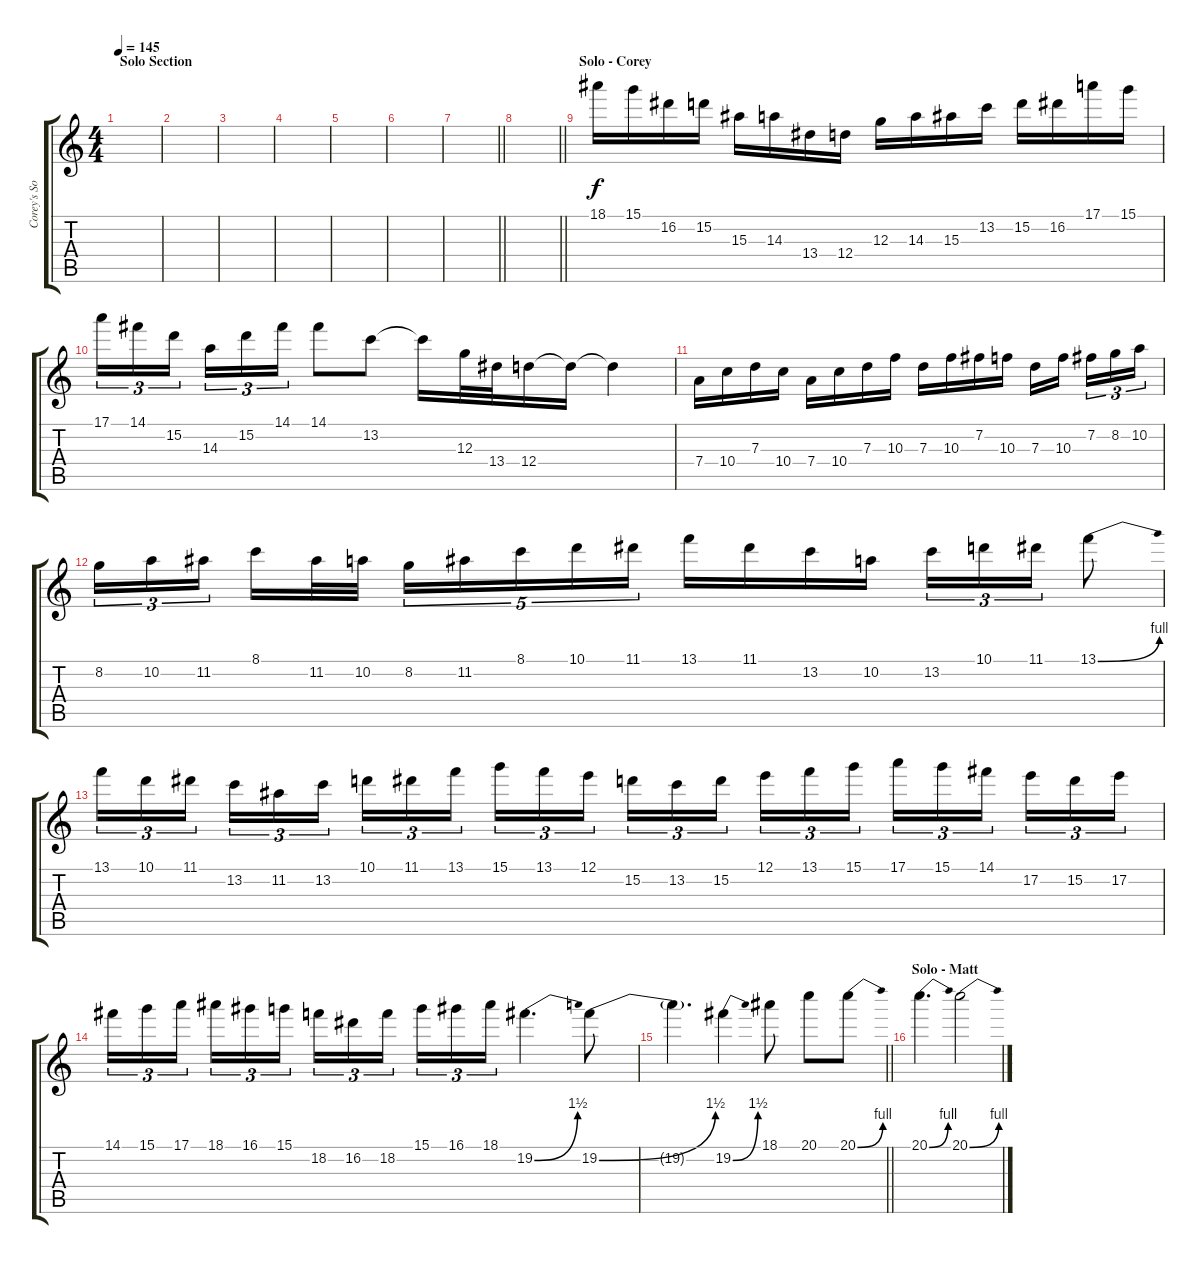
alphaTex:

\track ("Corey's Solo" "Corey's So") {instrument distortionguitar}
\staff {score tabs}
\tuning (E4 B3 G3 D3 A2 D2) {hide}
\ts (4 4)
\section ("" "Solo Section")
\tempo 145
\clef g2
\ks c
|
|
|
|
|
|
\barLineRight lightlight
|
\barLineRight lightlight
|
\section ("" "Solo - Corey")
18.1.16 15.1.16 16.2.16 15.2.16 15.3.16 14.3.16 13.4.16 12.4.16 12.3.16 14.3.16 15.3.16 13.2.16 15.2.16 16.2.16 17.1.16 15.1.16 |
17.1.16{tu (3 2)} 14.1.16{tu (3 2)} 15.2.16{tu (3 2) beam splitsecondary} 14.3.16{tu (3 2)} 15.2.16{tu (3 2)} 14.1.16{tu (3 2)} 14.1.8 13.2.8 13.2{t}.16 12.3.32 13.4.32 12.4.16 12.4{t}.16 12.4{t}.4 |
7.4.16{dy f} 10.4.16 7.3.16 10.4.16 7.4.16 10.4.16 7.3.16 10.3.16 7.3.16 10.3.16 7.2.16 10.3.16 7.3.16 10.3.16{beam splitsecondary} 7.2.16{tu (3 2)} 8.2.16{tu (3 2)} 10.2.16{tu (3 2)} |
8.2.16{tu (3 2)} 10.2.16{tu (3 2)} 11.2.16{tu (3 2) beam splitsecondary} 8.1.16 11.2.32 10.2.32 8.2.16{tu (5 4)} 11.2.16{tu (5 4)} 8.1.16{tu (5 4)} 10.1.16{tu (5 4)} 11.1.16{tu (5 4)} 13.1.16 11.1.16 13.2.16 10.2.16 13.2.16{tu (3 2)} 10.1.16{tu (3 2)} 11.1.16{tu (3 2)} 13.1{be (bend 0 0 60 4)}.8 |
13.1.16{tu (3 2)} 10.1.16{tu (3 2)} 11.1.16{tu (3 2) beam splitsecondary} 13.2.16{tu (3 2)} 11.2.16{tu (3 2)} 13.2.16{tu (3 2)} 10.1.16{tu (3 2)} 11.1.16{tu (3 2)} 13.1.16{tu (3 2) beam splitsecondary} 15.1.16{tu (3 2)} 13.1.16{tu (3 2)} 12.1.16{tu (3 2)} 15.2.16{tu (3 2)} 13.2.16{tu (3 2)} 15.2.16{tu (3 2) beam splitsecondary} 12.1.16{tu (3 2)} 13.1.16{tu (3 2)} 15.1.16{tu (3 2)} 17.1.16{tu (3 2)} 15.1.16{tu (3 2)} 14.1.16{tu (3 2) beam splitsecondary} 17.2.16{tu (3 2)} 15.2.16{tu (3 2)} 17.2.16{tu (3 2)} |
14.1.16{tu (3 2)} 15.1.16{tu (3 2)} 17.1.16{tu (3 2) beam splitsecondary} 18.1.16{tu (3 2)} 16.1.16{tu (3 2)} 15.1.16{tu (3 2)} 18.2.16{tu (3 2)} 16.2.16{tu (3 2)} 18.2.16{tu (3 2) beam splitsecondary} 15.1.16{tu (3 2)} 16.1.16{tu (3 2)} 18.1.16{tu (3 2)} 19.2{be (bend 0 0 60 6)}.4{d} 19.2{be (bend 0 0 60 6)}.8 |
\barLineRight lightlight
19.2{t}.4{d} 19.2{be (bend 0 0 60 6)}.4 18.1.8 20.1.8 20.1{be (bend 0 0 60 4)}.8 |
\section ("" "Solo - Matt")
20.1{be (bend 0 0 60 4)}.4{d} 20.1{be (bend 0 0 60 4)}.2
